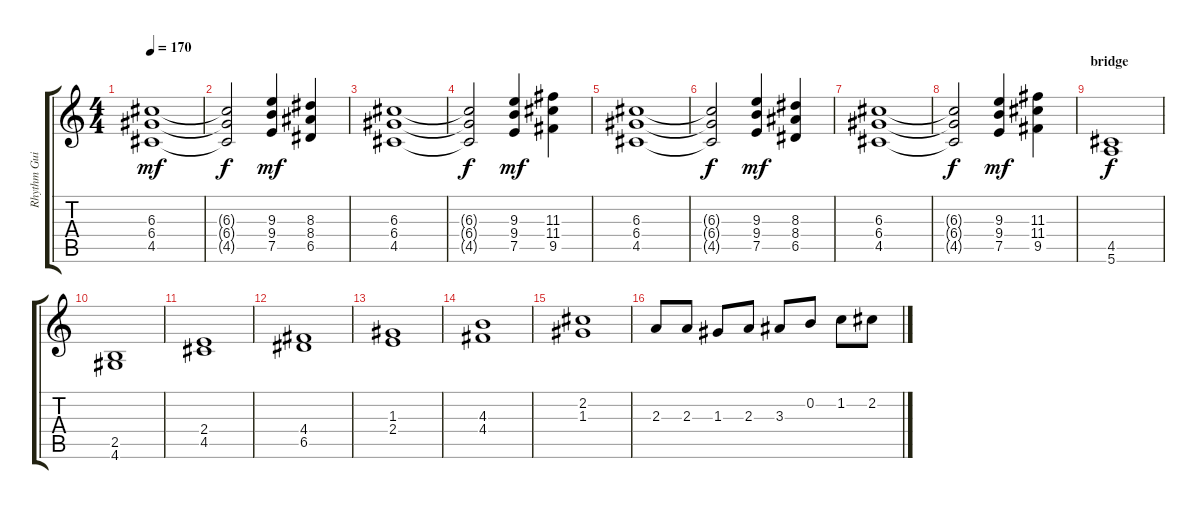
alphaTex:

\track ("Rhythm Guitar 1" "Rhythm Gui") {instrument distortionguitar}
\staff {score tabs}
\tuning (E4 B3 G3 D3 A2 E2) {hide}
\ts (4 4)
\section ("" "")
\tempo 170
\clef g2
\ks c
(6.3 6.4 4.5).1{dy mf} |
(6.3{t} 6.4{t} 4.5{t}).2{dy f} (9.3 9.4 7.5).4{dy mf} (8.3 8.4 6.5).4 |
(6.3 6.4 4.5).1 |
(6.3{t} 6.4{t} 4.5{t}).2{dy f} (9.3 9.4 7.5).4{dy mf} (11.3 11.4 9.5).4 |
(6.3 6.4 4.5).1 |
(6.3{t} 6.4{t} 4.5{t}).2{dy f} (9.3 9.4 7.5).4{dy mf} (8.3 8.4 6.5).4 |
(6.3 6.4 4.5).1 |
(6.3{t} 6.4{t} 4.5{t}).2{dy f} (9.3 9.4 7.5).4{dy mf} (11.3 11.4 9.5).4 |
\section ("" "bridge")
(4.5 5.6).1{dy f} |
(2.5 4.6).1 |
(2.4 4.5).1 |
(4.4 6.5).1 |
(1.3 2.4).1 |
(4.3 4.4).1 |
(2.2 1.3).1 |
2.3.8 2.3.8 1.3.8 2.3.8 3.3.8 0.2.8 1.2.8 2.2.8
